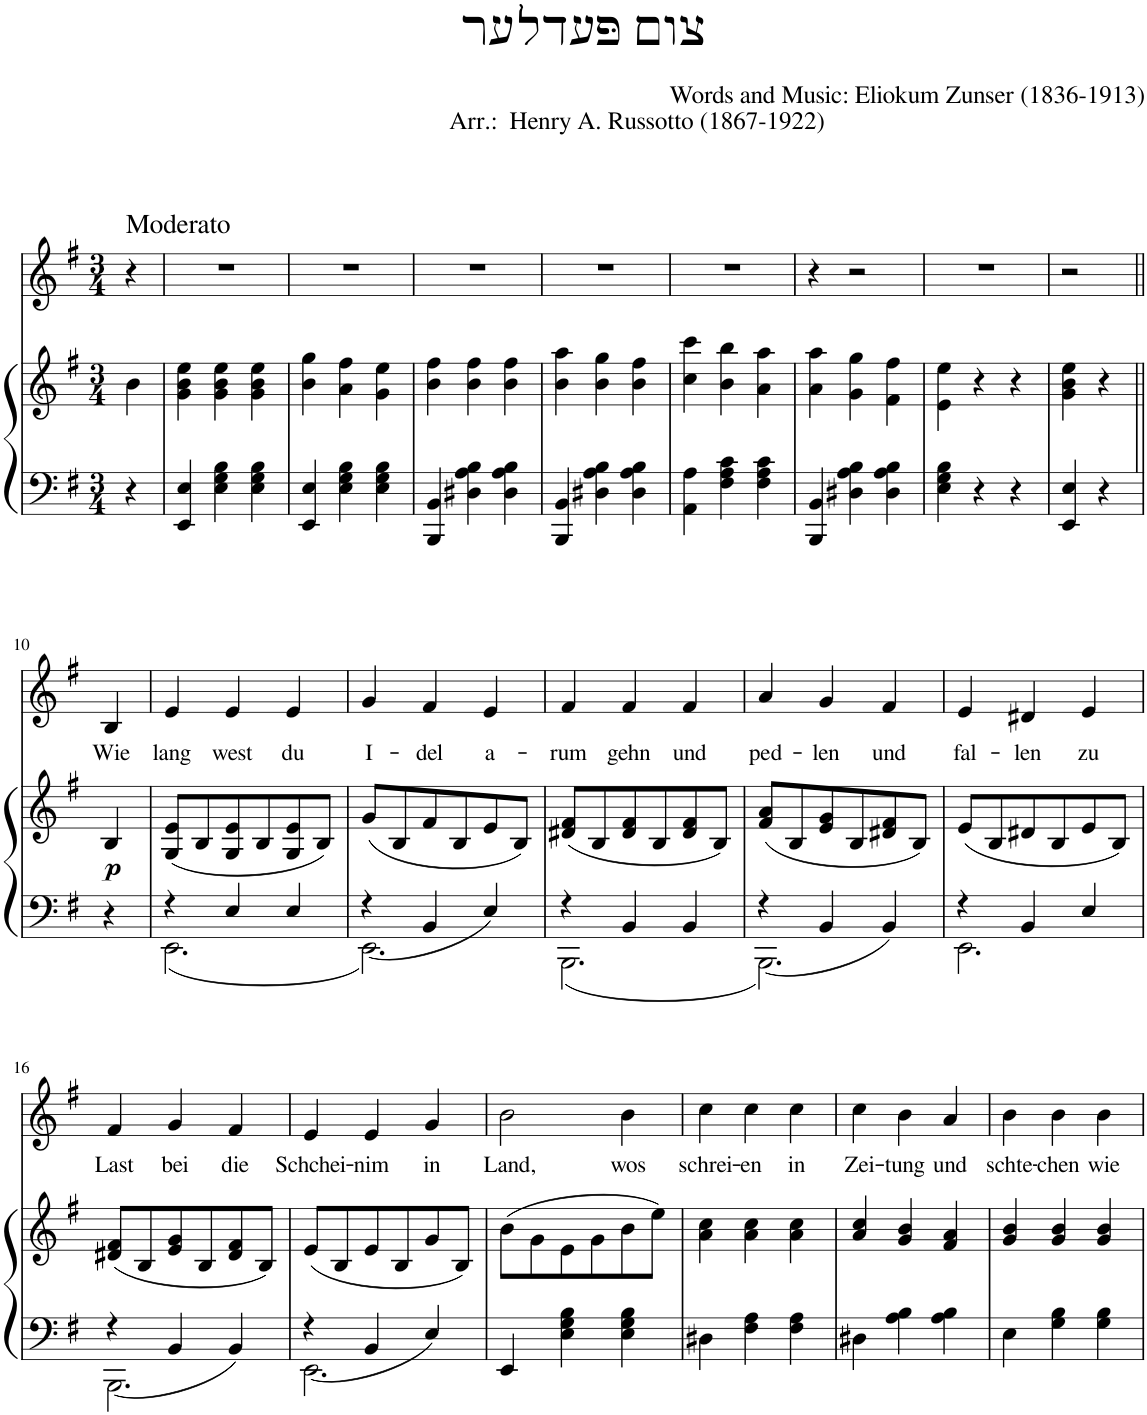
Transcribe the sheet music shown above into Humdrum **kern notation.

**kern	**kern	**dynam	**kern	**text
*part2	*part2	*part2	*part1	*part1
*staff3	*staff2	*staff2/3	*staff1	*staff1
*I"Klavier	*	*	*I"Piano	*
*	*	*	*I'Pno	*
*clefF4	*clefG2	*	*clefG2	*
*k[f#]	*k[f#]	*	*k[f#]	*
*M3/4	*M3/4	*	*M3/4	*
=1	=1	=1	=1	=1
!	!	!	!LO:TX:a:t=Moderato	!
4r	4b\	.	4r	.
=2	=2	=2	=2	=2
4EE/ 4E/	4g\ 4b\ 4ee\	.	2.r	.
4E\ 4G\ 4B\	4g\ 4b\ 4ee\	.	.	.
4E\ 4G\ 4B\	4g\ 4b\ 4ee\	.	.	.
=3	=3	=3	=3	=3
4EE/ 4E/	4b\ 4gg\	.	2.r	.
4E\ 4G\ 4B\	4a\ 4ff#\	.	.	.
4E\ 4G\ 4B\	4g\ 4ee\	.	.	.
=4	=4	=4	=4	=4
4BBB/ 4BB/	4b\ 4ff#\	.	2.r	.
4D#X\ 4A\ 4B\	4b\ 4ff#\	.	.	.
4D#\ 4A\ 4B\	4b\ 4ff#\	.	.	.
=5	=5	=5	=5	=5
4BBB/ 4BB/	4b\ 4aa\	.	2.r	.
4D#X\ 4A\ 4B\	4b\ 4gg\	.	.	.
4D#\ 4A\ 4B\	4b\ 4ff#\	.	.	.
=6	=6	=6	=6	=6
4AA\ 4A\	4cc\ 4ccc\	.	2.r	.
4F#\ 4A\ 4c\	4b\ 4bb\	.	.	.
4F#\ 4A\ 4c\	4a\ 4aa\	.	.	.
=7	=7	=7	=7	=7
4BBB/ 4BB/	4a\ 4aa\	.	4r	.
4D#X\ 4A\ 4B\	4g\ 4gg\	.	2r	.
4D#\ 4A\ 4B\	4f#\ 4ff#\	.	.	.
=8	=8	=8	=8	=8
4E\ 4G\ 4B\	4e\ 4ee\	.	2.r	.
4r	4r	.	.	.
4r	4r	.	.	.
=9	=9	=9	=9	=9
4EE/ 4E/	4g\ 4b\ 4ee\	.	2r	.
4r	4r	.	.	.
!!LO:LB:g=z
=10||	=10||	=10||	=10||	=10||
!	!	!LO:DY:b	!	!LO:LY:b
4r	4B/	p	4B/	Wie
=11	=11	=11	=11	=11
*^	*	*	*	*
!	!	!	!	!	!LO:LY:b
4r	2.EE\	(8G/ 8e/L	.	4e/	lang
.	.	8B/	.	.	.
!	!	!	!	!	!LO:LY:b
4E/	.	8G/ 8e/	.	4e/	west
.	.	8B/	.	.	.
!	!	!	!	!	!LO:LY:b
4E/	.	8G/ 8e/	.	4e/	du
.	.	8B/J)	.	.	.
=12	=12	=12	=12	=12	=12
!	!	!	!	!	!LO:LY:b
4r	(2.EE\	(8g/L	.	4g/	I-
.	.	8B/	.	.	.
!	!	!	!	!	!LO:LY:b
4BB/	.	8f#/	.	4f#/	-del
.	.	8B/	.	.	.
!	!	!	!	!	!LO:LY:b
4E/	.	8e/	.	4e/	a-
.	.	8B/J)	.	.	.
=13	=13	=13	=13	=13	=13
!	!	!	!	!	!LO:LY:b
4r	2.BBB\	(8d#X/ 8f#/L	.	4f#/	-rum
.	.	8B/	.	.	.
!	!	!	!	!	!LO:LY:b
4BB/	.	8d#/ 8f#/	.	4f#/	gehn
.	.	8B/	.	.	.
!	!	!	!	!	!LO:LY:b
4BB/	.	8d#/ 8f#/	.	4f#/	und
.	.	8B/J)	.	.	.
=14	=14	=14	=14	=14	=14
!	!	!	!	!	!LO:LY:b
4r	2.BBB\	8f#/ 8a/L	.	4a/	ped-
.	.	8B/	.	.	.
!	!	!	!	!	!LO:LY:b
4BB/	.	8e/ 8g/	.	4g/	-len
.	.	8B/	.	.	.
!	!	!	!	!	!LO:LY:b
4BB/	.	8d#X/ 8f#/	.	4f#/	und
.	.	8B/J)	.	.	.
=15	=15	=15	=15	=15	=15
!	!	!	!	!	!LO:LY:b
4r	2.EE\	(8e/L	.	4e/	fal-
.	.	8B/	.	.	.
!	!	!	!	!	!LO:LY:b
4BB/	.	8d#X/	.	4d#X/	-len
.	.	8B/	.	.	.
!	!	!	!	!	!LO:LY:b
4E/	.	8e/	.	4e/	zu
.	.	8B/J)	.	.	.
!!LO:LB:g=z
=16	=16	=16	=16	=16	=16
!	!	!	!	!	!LO:LY:b
4r	(2.BBB\	(8d#X/ 8f#/L	.	4f#/	Last
.	.	8B/	.	.	.
!	!	!	!	!	!LO:LY:b
4BB/	.	8e/ 8g/	.	4g/	bei
.	.	8B/	.	.	.
!	!	!	!	!	!LO:LY:b
4BB/	.	8d#/ 8f#/	.	4f#/	die
.	.	8B/J)	.	.	.
=17	=17	=17	=17	=17	=17
!	!	!	!	!	!LO:LY:b
4r	(2.EE\	8e/L	.	4e/	Schchei-
.	.	8B/	.	.	.
!	!	!	!	!	!LO:LY:b
4BB/	.	8e/	.	4e/	-nim
.	.	8B/	.	.	.
!	!	!	!	!	!LO:LY:b
4E/	.	8g/	.	4g/	-in
.	.	8B/J)	.	.	.
*v	*v	*	*	*	*
=18	=18	=18	=18	=18
!	!	!	!	!LO:LY:b
4EE/	8b\L	.	2b\	Land,
.	8g\	.	.	.
4E\ 4G\ 4B\	8e\	.	.	.
.	8g\	.	.	.
!	!	!	!	!LO:LY:b
4E\ 4G\ 4B\	8b\	.	4b\	wos
.	8ee\J)	.	.	.
=19	=19	=19	=19	=19
!	!	!	!	!LO:LY:b
4D#X\	4a\ 4cc\	.	4cc\	schrei-
!	!	!	!	!LO:LY:b
4F#\ 4A\	4a\ 4cc\	.	4cc\	-en
!	!	!	!	!LO:LY:b
4F#\ 4A\	4a\ 4cc\	.	4cc\	in
=20	=20	=20	=20	=20
!	!	!	!	!LO:LY:b
4D#X\	4a/ 4cc/	.	4cc\	Zei-
!	!	!	!	!LO:LY:b
4A\ 4B\	4g/ 4b/	.	4b\	-tung
!	!	!	!	!LO:LY:b
4A\ 4B\	4f#/ 4a/	.	4a/	und
=21	=21	=21	=21	=21
!	!	!	!	!LO:LY:b
4E\	4g/ 4b/	.	4b\	schte-
!	!	!	!	!LO:LY:b
4G\ 4B\	4g/ 4b/	.	4b\	-chen
!	!	!	!	!LO:LY:b
4G\ 4B\	4g/ 4b/	.	4b\	wie
=	=	=	=	=
*-	*-	*-	*-	*-
